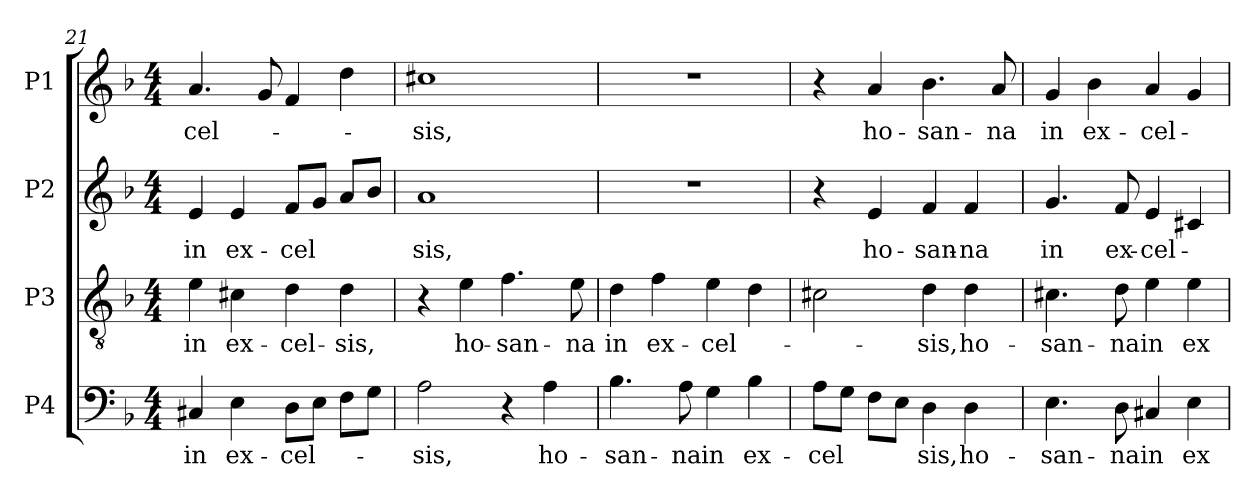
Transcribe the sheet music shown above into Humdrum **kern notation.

**kern	**text	**kern	**text	**kern	**text	**kern	**text
*part4	*part4	*part3	*part3	*part2	*part2	*part1	*part1
*staff4	*staff4	*staff3	*staff3	*staff2	*staff2	*staff1	*staff1
*I"P4	*	*I"P3	*	*I"P2	*	*I"P1	*
!!LO:LB:g=z
*clefF4	*	*clefGv2	*	*clefG2	*	*clefG2	*
*	*	*ITrd7c12	*	*	*	*	*
*k[b-]	*	*k[b-]	*	*k[b-]	*	*k[b-]	*
*F:	*	*F:	*	*F:	*	*F:	*
*M4/4	*	*M4/4	*	*M4/4	*	*M4/4	*
=21	=21	=21	=21	=21	=21	=21	=21
!	!LO:LY:b:color=#000000	!	!	!	!	!	!
!	!	!	!LO:LY:b:color=#000000	!	!	!	!
!	!	!	!	!	!LO:LY:b:color=#000000	!	!
!	!	!	!	!	!	!	!LO:LY:b:color=#000000
4C#Xi/	in	4Ei\	in	4ei/	in	4.ai/	-cel-
!	!LO:LY:b:color=#000000	!	!	!	!	!	!
!	!	!	!LO:LY:b:color=#000000	!	!	!	!
!	!	!	!	!	!LO:LY:b:color=#000000	!	!
4Ei\	ex-	4C#Xi\	ex-	4ei/	ex-	.	.
.	.	.	.	.	.	8gi/	.
!	!LO:LY:b:color=#000000	!	!	!	!	!	!
!	!	!	!LO:LY:b:color=#000000	!	!	!	!
!	!	!	!	!	!LO:LY:b:color=#000000	!	!
8Di\L	-cel-	4Di\	-cel-	8fi/L	-cel	4fi/	.
8Ei\J	.	.	.	8gi/J	.	.	.
!	!	!	!LO:LY:b:color=#000000	!	!	!	!
8Fi\L	.	4Di\	-sis,	8ai/L	.	4ddi\	.
8Gi\J	.	.	.	8b-i/J	.	.	.
=22	=22	=22	=22	=22	=22	=22	=22
!	!LO:LY:b:color=#000000	!	!	!	!	!	!
!	!	!	!	!	!LO:LY:b:color=#000000	!	!
!	!	!	!	!	!	!	!LO:LY:b:color=#000000
2Ai\	-sis,	4r	.	1ai	sis,	1cc#Xi	-sis,
!	!	!	!LO:LY:b:color=#000000	!	!	!	!
.	.	4Ei\	ho-	.	.	.	.
!	!	!	!LO:LY:b:color=#000000	!	!	!	!
4r	.	4.Fi\	-san-	.	.	.	.
!	!LO:LY:b:color=#000000	!	!	!	!	!	!
4Ai\	ho-	.	.	.	.	.	.
!	!	!	!LO:LY:b:color=#000000	!	!	!	!
.	.	8Ei\	-na	.	.	.	.
=23	=23	=23	=23	=23	=23	=23	=23
!	!LO:LY:b:color=#000000	!	!	!	!	!	!
!	!	!	!LO:LY:b:color=#000000	!	!	!	!
4.B-i\	-san-	4Di\	in	1r	.	1r	.
!	!	!	!LO:LY:b:color=#000000	!	!	!	!
.	.	4Fi\	ex-	.	.	.	.
!	!LO:LY:b:color=#000000	!	!	!	!	!	!
8Ai\	-na	.	.	.	.	.	.
!	!LO:LY:b:color=#000000	!	!	!	!	!	!
!	!	!	!LO:LY:b:color=#000000	!	!	!	!
4Gi\	in	4Ei\	-cel-	.	.	.	.
!	!LO:LY:b:color=#000000	!	!	!	!	!	!
4B-i\	ex-	4Di\	.	.	.	.	.
=24	=24	=24	=24	=24	=24	=24	=24
!	!LO:LY:b:color=#000000	!	!	!	!	!	!
8Ai\L	-cel	2C#Xi\	.	4r	.	4r	.
8Gi\J	.	.	.	.	.	.	.
!	!	!	!	!	!LO:LY:b:color=#000000	!	!
!	!	!	!	!	!	!	!LO:LY:b:color=#000000
8Fi\L	.	.	.	4ei/	ho-	4ai/	ho-
8Ei\J	.	.	.	.	.	.	.
!	!LO:LY:b:color=#000000	!	!	!	!	!	!
!	!	!	!LO:LY:b:color=#000000	!	!	!	!
!	!	!	!	!	!LO:LY:b:color=#000000	!	!
!	!	!	!	!	!	!	!LO:LY:b:color=#000000
4Di\	sis,	4Di\	-sis,	4fi/	-san-	4.b-i\	-san-
!	!LO:LY:b:color=#000000	!	!	!	!	!	!
!	!	!	!LO:LY:b:color=#000000	!	!	!	!
!	!	!	!	!	!LO:LY:b:color=#000000	!	!
4Di\	ho-	4Di\	ho-	4fi/	-na	.	.
!	!	!	!	!	!	!	!LO:LY:b:color=#000000
.	.	.	.	.	.	8ai/	-na
!!LO:LB:g=z
=25	=25	=25	=25	=25	=25	=25	=25
!	!LO:LY:b:color=#000000	!	!	!	!	!	!
!	!	!	!LO:LY:b:color=#000000	!	!	!	!
!	!	!	!	!	!LO:LY:b:color=#000000	!	!
!	!	!	!	!	!	!	!LO:LY:b:color=#000000
4.Ei\	-san-	4.C#Xi\	-san-	4.gi/	in	4gi/	in
!	!	!	!	!	!	!	!LO:LY:b:color=#000000
.	.	.	.	.	.	4b-i\	ex-
!	!LO:LY:b:color=#000000	!	!	!	!	!	!
!	!	!	!LO:LY:b:color=#000000	!	!	!	!
!	!	!	!	!	!LO:LY:b:color=#000000	!	!
8Di\	-na	8Di\	-na	8fi/	ex-	.	.
!	!LO:LY:b:color=#000000	!	!	!	!	!	!
!	!	!	!LO:LY:b:color=#000000	!	!	!	!
!	!	!	!	!	!LO:LY:b:color=#000000	!	!
!	!	!	!	!	!	!	!LO:LY:b:color=#000000
4C#Xi/	in	4Ei\	in	4ei/	-cel-	4ai/	-cel-
!	!LO:LY:b:color=#000000	!	!	!	!	!	!
!	!	!	!LO:LY:b:color=#000000	!	!	!	!
4Ei\	ex-	4Ei\	ex-	4c#Xi/	.	4gi/	.
=	=	=	=	=	=	=	=
*-	*-	*-	*-	*-	*-	*-	*-
